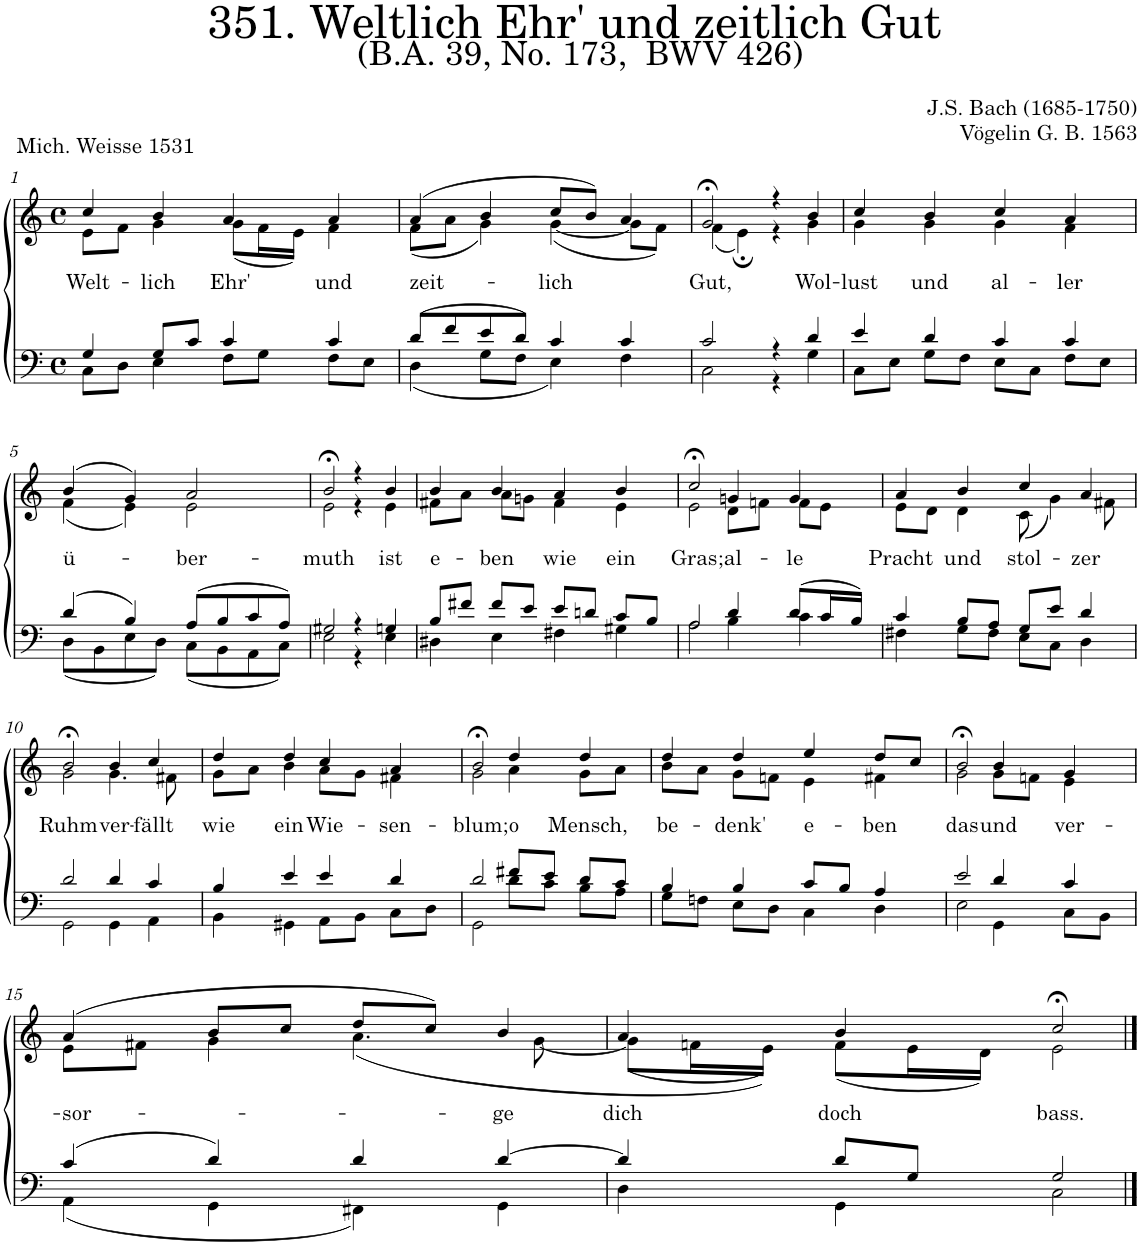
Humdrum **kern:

**kern	**kern	**text
*part2	*part1	*part1
*staff2	*staff1	*staff1
*I"Tenor/Bass	*I"Soprano/Alto	*
*clefF4	*clefG2	*
*k[]	*k[]	*
*M4/4	*M4/4	*
*met(c)	*met(c)	*
=1	=1	=1
*^	*	*
!	!	!	!LO:LY:b
*	*	*^	*
4G/	8C\L	4cc/	8e\L	Welt-
.	8D\J	.	8f\J	.
!	!	!	!	!LO:LY:b
8G/L	4E\	4b/	4g\	-lich
8c/J	.	.	.	.
!	!	!	!	!LO:LY:b
4c/	8F\L	4a;</	(8g\L	Ehr'
.	8G\J	.	16f\L	.
.	.	.	16e\JJ)	.
!	!	!	!	!LO:LY:b
4c/	8F\L	4a/	4f\	und
.	8E\J	.	.	.
=2	=2	=2	=2	=2
!	!	!	!	!LO:LY:b
(8d/L	(4D\	(4a/	(8f\L	zeit-
8f/	.	.	8a\J	.
8e/	8G\L	4b/	4g\)	.
8d/J)	8F\J	.	.	.
!	!	!	!	!LO:LY:b
4c/	4E\)	8cc/L	([4g\	-lich
.	.	8b/J)	.	.
4c/	4F\	4a/	8g\L]	.
.	.	.	8f\J)	.
=3	=3	=3	=3	=3
!	!	!	!	!LO:LY:b
2c/	2C\	2g;</	(4f\	Gut,
.	.	.	4e;\)	.
4r	4r	4r	4r	.
!	!	!	!	!LO:LY:b
4d/	4G\	4b/	4g\	Wol-
=4	=4	=4	=4	=4
!	!	!	!	!LO:LY:b
4e/	8C\L	4cc/	4g\	-lust
.	8E\J	.	.	.
!	!	!	!	!LO:LY:b
4d/	8G\L	4b/	4g\	und
.	8F\J	.	.	.
!	!	!	!	!LO:LY:b
4c/	8E\L	4cc/	4g\	al-
.	8C\J	.	.	.
!	!	!	!	!LO:LY:b
4c/	8F\L	4a/	4f\	-ler
.	8E\J	.	.	.
!!LO:LB:g=z	!!
=5	=5	=5	=5	=5
!	!	!	!	!LO:LY:b
(4d/	(8D\L	(4b/	(4f\	ü-
.	8BB\	.	.	.
4B/)	8E\	4g/)	4e\)	.
.	8D\J)	.	.	.
!	!	!	!	!LO:LY:b
(8A/L	(8C\L	2a/	2e\	-ber-
8B/	8BB\	.	.	.
8c/	8AA\	.	.	.
8A/J)	8C\J)	.	.	.
=6	=6	=6	=6	=6
!	!	!	!	!LO:LY:b
2G#X/	2E\	2b;</	2e\	-muth
4r	4r	4r	4r	.
!	!	!	!	!LO:LY:b
4Gn/	4E\	4b/	4e\	ist
=7	=7	=7	=7	=7
!	!	!	!	!LO:LY:b
8B/L	4D#X\	4b/	8f#X\L	e-
8f#X/J	.	.	8a\J	.
!	!	!	!	!LO:LY:b
8f#/L	4E\	4b/	8a\L	-ben
8e/J	.	.	8gn\J	.
!	!	!	!	!LO:LY:b
8e/L	4F#X\	4a/	4f#\	wie
8dn/J	.	.	.	.
!	!	!	!	!LO:LY:b
8c/L	4G#X\	4b/	4e\	ein
8B/J	.	.	.	.
=8	=8	=8	=8	=8
!	!	!	!	!LO:LY:b
2A/	2A\	2cc;<,/	2e\	Gras;
!	!	!	!	!LO:LY:b
4d/	4B\	4gn/	8d\L	al-
.	.	.	8fn\J	.
!	!	!	!	!LO:LY:b
(8d/L	4c\	4g/	8f\L	-le
16c/L	.	.	8e\J	.
16B/JJ)	.	.	.	.
=9	=9	=9	=9	=9
!	!	!	!	!LO:LY:b
4c/	4F#X\	4a/	8e\L	Pracht
.	.	.	8d\J	.
!	!	!	!	!LO:LY:b
8B/L	8G\L	4b/	4d\	und
8A/J	8F#\J	.	.	.
!	!	!	!	!LO:LY:b
8G/L	8E\L	4cc/	(8c\	stol-
8e/J	8C\J	.	4g\)	.
!	!	!	!	!LO:LY:b
4d/	4D\	4a/	.	-zer
.	.	.	8f#X\	.
!!LO:LB:g=z	!!
=10	=10	=10	=10	=10
!	!	!	!	!LO:LY:b
2d/	2GG\	2b;<,/	2g\	Ruhm
!	!	!	!	!LO:LY:b
4d/	4GG\	4b/	4.g\	ver-
!	!	!	!	!LO:LY:b
4c/	4AA\	4cc/	.	-fällt
.	.	.	8f#X\	.
=11	=11	=11	=11	=11
!	!	!	!	!LO:LY:b
4B/	4BB\	4dd/	8g\L	wie
.	.	.	8a\J	.
!	!	!	!	!LO:LY:b
4e/	4GG#X\	4dd/	4b\	ein
!	!	!	!	!LO:LY:b
4e/	8AA\L	4cc/	8a\L	Wie-
.	8BB\J	.	8g\J	.
!	!	!	!	!LO:LY:b
4d/	8C\L	4a/	4f#X\	-sen-
.	8D\J	.	.	.
=12	=12	=12	=12	=12
!	!	!	!	!LO:LY:b
2d/	2GG\	2b;<,/	2g\	-blum;
!	!	!	!	!LO:LY:b
8f#X/L	8d\L	4dd/	4a\	o
8e/J	8c\J	.	.	.
!	!	!	!	!LO:LY:b
8d/L	8B\L	4dd/	8g\L	Mensch,
8c/J	8A\J	.	8a\J	.
=13	=13	=13	=13	=13
!	!	!	!	!LO:LY:b
4B/	8G\L	4dd/	8b\L	be-
.	8Fn\J	.	8a\J	.
!	!	!	!	!LO:LY:b
4B/	8E\L	4dd/	8g\L	-denk'
.	8D\J	.	8fn\J	.
!	!	!	!	!LO:LY:b
8c/L	4C\	4ee/	4e\	e-
8B/J	.	.	.	.
!	!	!	!	!LO:LY:b
4A/	4D\	8dd/L	4f#X\	-ben
.	.	8cc/J	.	.
=14	=14	=14	=14	=14
!	!	!	!	!LO:LY:b
2e/	2E\	2b;<,/	2g\	das
!	!	!	!	!LO:LY:b
4d/	4GG\	4b/	8g\L	und
.	.	.	8fn\J	.
!	!	!	!	!LO:LY:b
4c/	8C\L	4g/	4e\	ver-
.	8BB\J	.	.	.
!!LO:LB:g=z	!!
=15	=15	=15	=15	=15
!	!	!	!	!LO:LY:b
(4c/	(4AA\	(4a/	8e\L	-sor-
.	.	.	8f#X\J	.
4d/)	4GG\	8b/L	4g\	.
.	.	8cc/J	.	.
4d/	4FF#X\)	8dd/L	(4.a\	.
.	.	8cc/J)	.	.
!	!	!	!	!LO:LY:b
[4d/	4GG\	4b/	.	-ge
.	.	.	[8g\	.
=16	=16	=16	=16	=16
!	!	!	!	!LO:LY:b
4d/]	4D\	4a/	(8g\L]	dich
.	.	.	16fn\L	.
.	.	.	16e\JJ))	.
!	!	!	!	!LO:LY:b
8d/L	4GG\	4b/	(8f\L	doch
8G/J	.	.	16e\L	.
.	.	.	16d\JJ)	.
!	!	!	!	!LO:LY:b
2G/	2C\	2cc;</	2e\	bass.
*v	*v	*	*	*
*	*v	*v	*
==	==	==
*-	*-	*-
